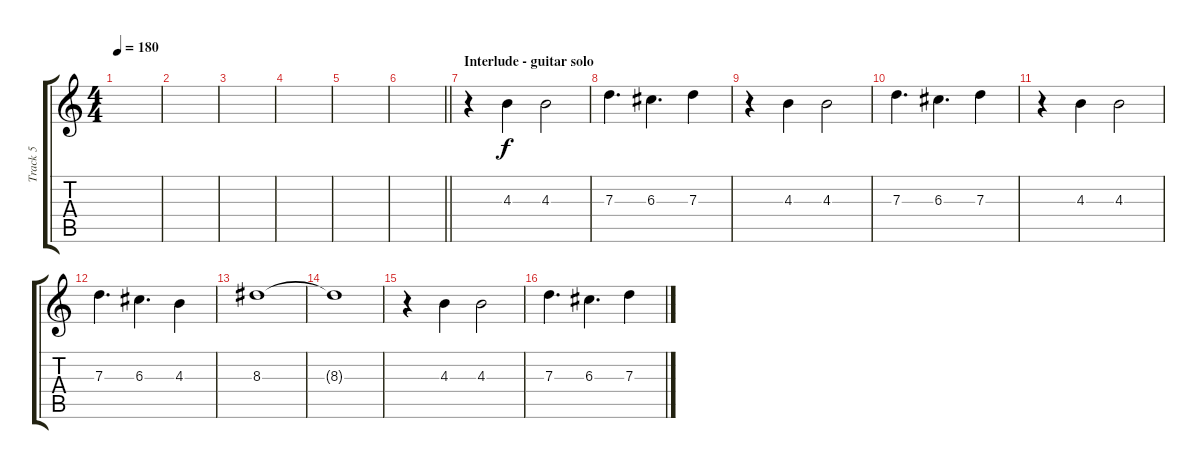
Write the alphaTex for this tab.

\track ("Track 5" "Track 5") {instrument distortionguitar}
\staff {score tabs}
\tuning (E4 B3 G3 D3 A2 E2) {hide}
\ts (4 4)
\tempo 180
\clef g2
\ks c
|
|
|
|
|
\barLineRight lightlight
|
\section ("" "Interlude - guitar solo")
r.4 4.3.4 4.3.2 |
7.3.4{d} 6.3.4{d} 7.3.4 |
r.4 4.3.4 4.3.2 |
7.3.4{d} 6.3.4{d} 7.3.4 |
r.4 4.3.4 4.3.2 |
7.3.4{d} 6.3.4{d} 4.3.4 |
8.3.1 |
8.3{t}.1 |
r.4 4.3.4 4.3.2 |
7.3.4{d} 6.3.4{d} 7.3.4
